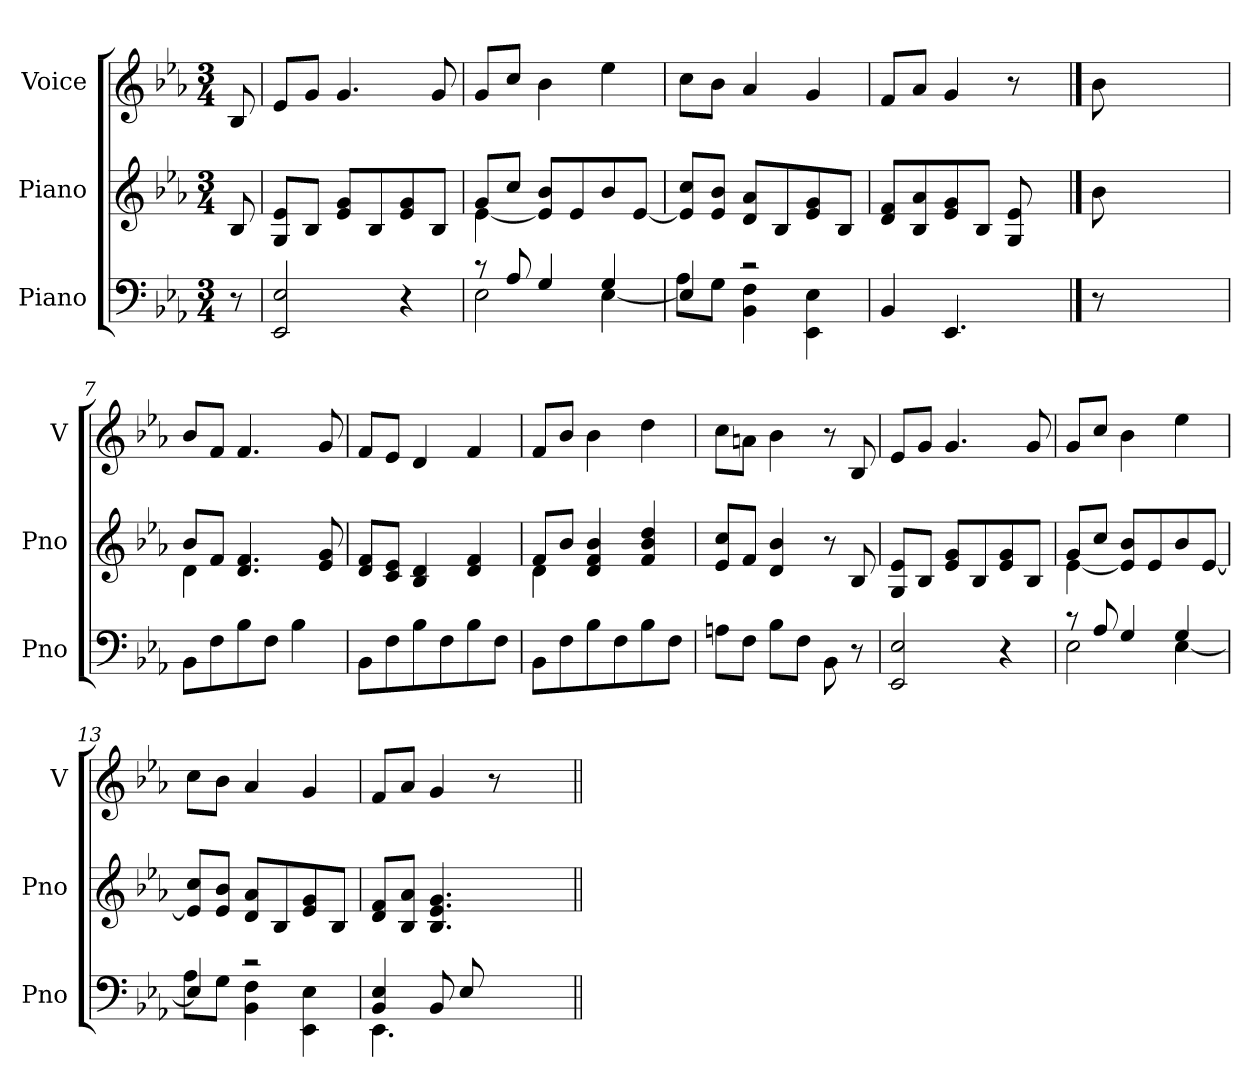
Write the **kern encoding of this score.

**kern	**kern	**kern
*part3	*part2	*part1
*staff3	*staff2	*staff1
*I"Piano	*I"Piano	*I"Voice
*I'Pno	*I'Pno	*I'V
*clefF4	*clefG2	*clefG2
*k[b-e-a-]	*k[b-e-a-]	*k[b-e-a-]
*M3/4	*M3/4	*M3/4
*MM92	*MM92	*MM92
=1	=1	=1
8r	8B-/	8B-/
=2	=2	=2
2EE-/ 2E-/	8G/ 8e-/L	8e-/L
.	8B-/J	8g/J
.	8e-/ 8g/L	4.g/
.	8B-/	.
4r	8e-/ 8g/	.
.	8B-/J	8g/
=3	=3	=3
*^	*^	*
8r	2E-\	8g/L	[4e-\	8g/L
8A-/	.	8cc/J	.	8cc/J
4G/	.	8e-/] 8b-/L	2ryy	4b-\
.	.	8e-/	.	.
4G/	[4E-\	8b-/	.	4ee-\
.	.	[8e-/J	.	.
*	*	*v	*v	*
=4	=4	=4	=4
4E-/]	8A-\L	8e-/] 8cc/L	8cc\L
.	8G\J	8e-/ 8b-/J	8b-\J
2r	4BB-\ 4F\	8d/ 8a-/L	4a-/
.	.	8B-/	.
.	4EE-\ 4E-\	8e-/ 8g/	4g/
.	.	8B-/J	.
*v	*v	*	*
=5	=5	=5
4BB-/	8d/ 8f/L	8f/L
.	8B-/ 8a-/	8a-/J
4.EE-/	8e-/ 8g/	4g/
.	8B-/J	.
.	8G/ 8e-/	8r
8ryy	8ryy	8ryy
==6	==6	==6
8r	8b-\	8b-\
2ryy	2ryy	2ryy
8ryy	8ryy	8ryy
=7	=7	=7
*	*^	*
8BB-\L	8b-/L	4d\	8b-/L
8F\	8f/J	.	8f/J
8B-\	4.d/ 4.f/	2ryy	4.f/
8F\J	.	.	.
4B-\	.	.	.
.	8e-/ 8g/	.	8g/
*	*v	*v	*
!!LO:LB:g=z
=8	=8	=8
8BB-\L	8d/ 8f/L	8f/L
8F\	8c/ 8e-/J	8e-/J
8B-\	4B-/ 4d/	4d/
8F\	.	.
8B-\	4d/ 4f/	4f/
8F\J	.	.
=9	=9	=9
*	*^	*
8BB-\L	8f/L	4d\	8f/L
8F\	8b-/J	.	8b-/J
8B-\	4d/ 4f/ 4b-/	2ryy	4b-\
8F\	.	.	.
8B-\	4f/ 4b-/ 4dd/	.	4dd\
8F\J	.	.	.
*	*v	*v	*
=10	=10	=10
8An\L	8e-/ 8cc/L	8cc\L
8F\J	8f/J	8an\J
8B-\L	4d/ 4b-/	4b-\
8F\J	.	.
8BB-\	8r	8r
8r	8B-/	8B-/
=11	=11	=11
2EE-/ 2E-/	8G/ 8e-/L	8e-/L
.	8B-/J	8g/J
.	8e-/ 8g/L	4.g/
.	8B-/	.
4r	8e-/ 8g/	.
.	8B-/J	8g/
=12	=12	=12
*^	*^	*
8r	2E-\	8g/L	[4e-\	8g/L
8A-/	.	8cc/J	.	8cc/J
4G/	.	8e-/] 8b-/L	2ryy	4b-\
.	.	8e-/	.	.
4G/	[4E-\	8b-/	.	4ee-\
.	.	[8e-/J	.	.
*	*	*v	*v	*
=13	=13	=13	=13
4E-/]	8A-\L	8e-/] 8cc/L	8cc\L
.	8G\J	8e-/ 8b-/J	8b-\J
2r	4BB-\ 4F\	8d/ 8a-/L	4a-/
.	.	8B-/	.
.	4EE-\ 4E-\	8e-/ 8g/	4g/
.	.	8B-/J	.
!!LO:LB:g=z
=14	=14	=14	=14
4BB-/ 4E-/	4.EE-\	8d/ 8f/L	8f/L
.	.	8B-/ 8a-/J	8a-/J
8BB-/	.	4.B-/ 4.e-/ 4.g/	4g/
8E-/	4.ryy	.	.
4.ryy	.	.	8r
.	.	8ryy	8ryy
.	8ryy	8ryy	8ryy
*v	*v	*	*
=||	=||	=||
*-	*-	*-
